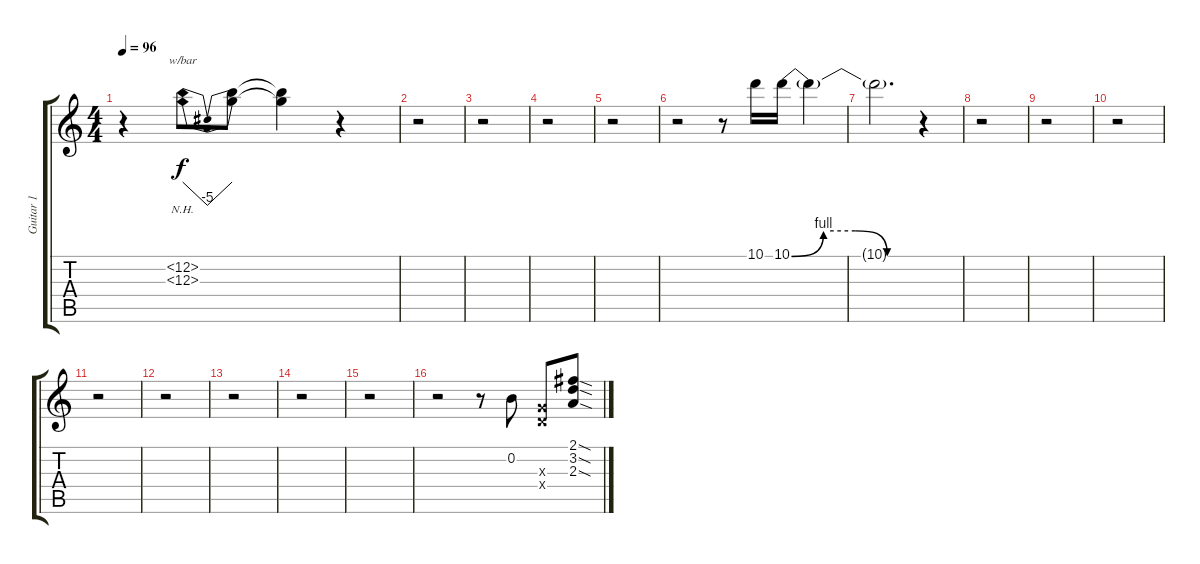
\track ("Guitar 1" "Guitar 1") {instrument overdrivenguitar}
\staff {score tabs}
\tuning (E4 B3 G3 D3 A2 E2) {hide}
\ts (4 4)
\tempo 96
\clef g2
\ks c
r.4{dy f} (12.2{nh} 12.3{nh}).8{tbe (dip default 0 0 30 -20 60 0)} (12.2{t} 12.3{t}).8 (12.2{t} 12.3{t}).4 r.4 |
r.2 |
r.2 |
r.2 |
r.2 |
r.2 r.8 10.1.16 10.1{be (custom 0 0 15 4 30 4 45 0 60 0)}.16 10.1{t}.4 |
10.1{t}.2{d} r.4 |
r.2 |
r.2 |
r.2 |
r.2 |
r.2 |
r.2 |
r.2 |
r.2 |
r.2 r.8 0.2.8 (0.3{x} 0.4{x}).8 (2.1{sod} 3.2{sod} 2.3{sod}).8
